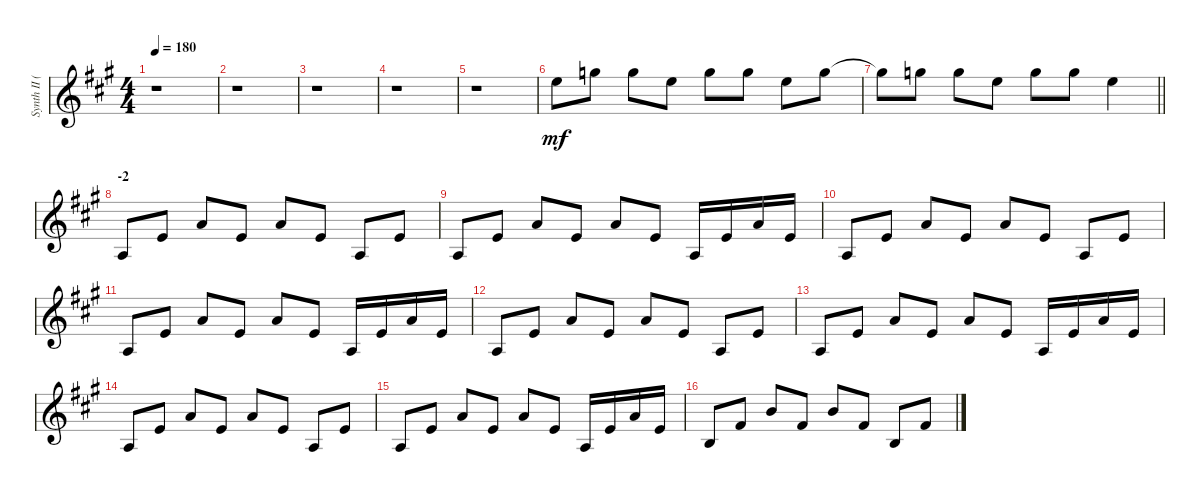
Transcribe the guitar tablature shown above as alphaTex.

\track ("Synth II (Seq. I)" "Synth II (") {instrument fx1rain}
\staff {score}
\tuning (E4 B3 G3 D3 A2 E2 B1) {hide}
\ts (4 4)
\tempo 180
\clef g2
\ks a
r.1{dy mf} |
r.1 |
r.1 |
r.1 |
r.1 |
12.1.8 15.1.8 15.1.8 12.1.8 15.1.8 15.1.8 12.1.8 15.1.8 |
\barLineRight lightlight
15.1{t}.8 15.1.8 15.1.8 12.1.8 15.1.8 15.1.8 12.1.4 |
\section ("" "-2")
2.3.8 0.1.8 5.1.8 0.1.8 5.1.8 0.1.8 2.3.8 0.1.8 |
2.3.8 0.1.8 5.1.8 0.1.8 5.1.8 0.1.8 2.3.16 0.1.16 5.1.16 0.1.16 |
2.3.8 0.1.8 5.1.8 0.1.8 5.1.8 0.1.8 2.3.8 0.1.8 |
2.3.8 0.1.8 5.1.8 0.1.8 5.1.8 0.1.8 2.3.16 0.1.16 5.1.16 0.1.16 |
2.3.8 0.1.8 5.1.8 0.1.8 5.1.8 0.1.8 2.3.8 0.1.8 |
2.3.8 0.1.8 5.1.8 0.1.8 5.1.8 0.1.8 2.3.16 0.1.16 5.1.16 0.1.16 |
2.3.8 0.1.8 5.1.8 0.1.8 5.1.8 0.1.8 2.3.8 0.1.8 |
2.3.8 0.1.8 5.1.8 0.1.8 5.1.8 0.1.8 2.3.16 0.1.16 5.1.16 0.1.16 |
0.2.8 2.1.8 7.1.8 2.1.8 7.1.8 2.1.8 0.2.8 2.1.8
